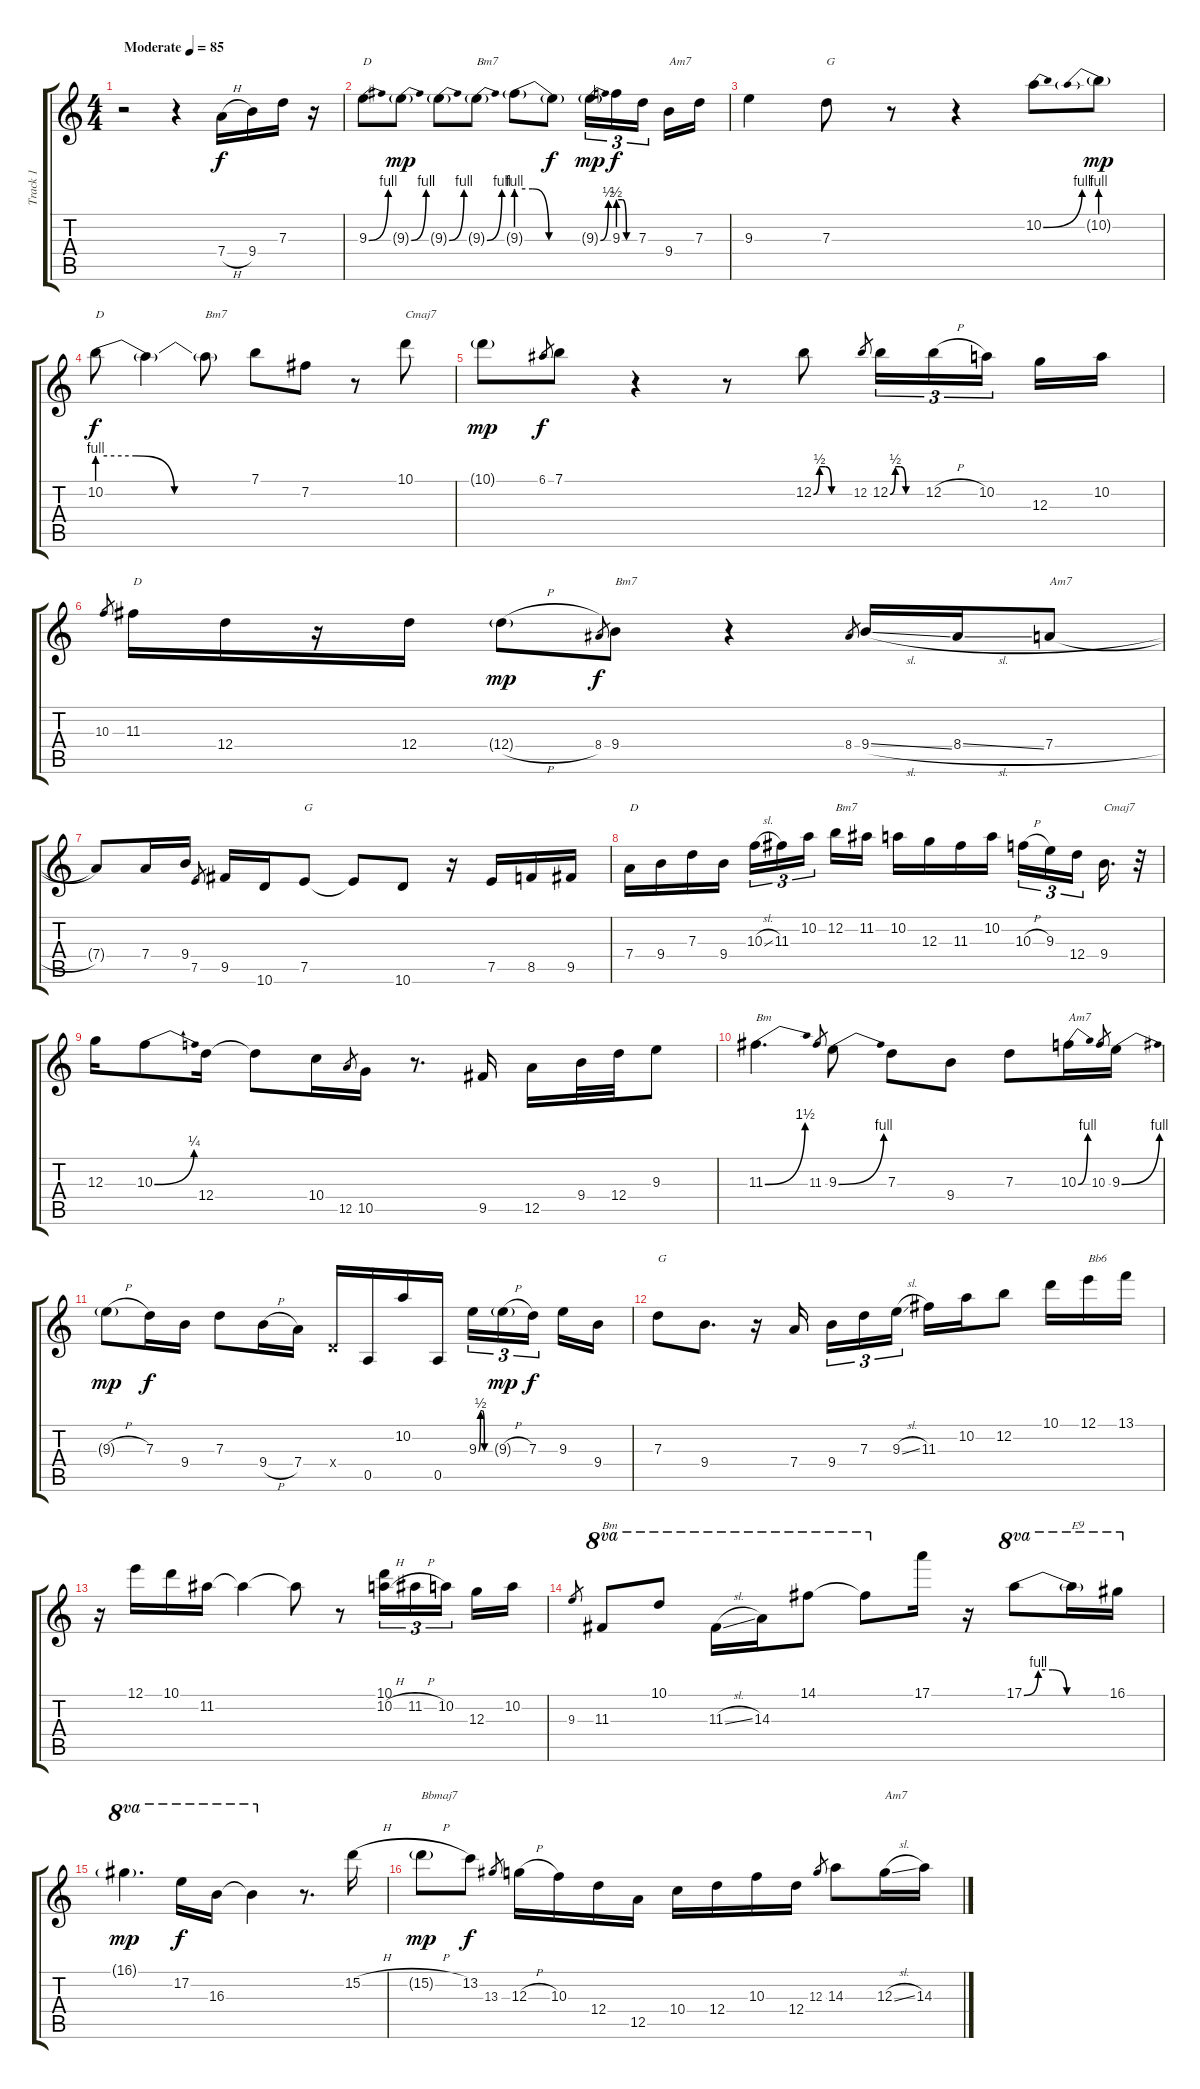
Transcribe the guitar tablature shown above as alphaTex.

\track ("Track 1" "Track 1") {instrument electricguitarjazz}
\staff {score tabs}
\tuning (E4 B3 G3 D3 A2 E2) {hide}
\ts (4 4)
\tempo (85 "Moderate")
\clef g2
\ks c
r.2{dy f instrument electricguitarjazz} r.4 7.4{h}.16 9.4.16 7.3.16 r.16 |
9.3{be (bend 0 0 60 4)}.8{txt "D"} 9.3{be (bend 0 0 60 4) g}.8{dy mp} 9.3{be (bend 0 0 60 4) g}.8 9.3{be (bend 0 0 60 4) g}.8{txt "Bm7"} 9.3{be (custom 0 4 15 4 30 0 60 0) g}.8 9.3{t}.8{dy f} 9.3{be (bend 0 0 60 2) g}.16{tu (3 2) dy mp} 9.3{be (custom 0 2 15 2 30 0 60 0)}.16{tu (3 2) dy f} 7.3.16{tu (3 2) beam splitsecondary} 9.4.16{txt "Am7"} 7.3.16 |
9.3.4 7.3.8{txt "G"} r.8 r.4 10.2{be (bend 0 0 60 4)}.8 10.2{be (prebend 0 4 60 4) g}.8{dy mp} |
10.2{be (custom 0 4 15 4 30 0 60 0)}.8{txt "D" dy f} 10.2{t}.4 10.2{t}.8{txt "Bm7"} 7.1.8 7.2.8 r.8 10.1.8{txt "Cmaj7"} |
10.1{g}.8{dy mp} 6.1.8{gr dy f} 7.1.8 r.4 r.8 12.2{be (custom 0 0 10 2 20 2 30 0 60 0)}.8 12.2.8{gr} 12.2{be (custom 0 0 10 2 20 2 30 0 60 0)}.16{tu (3 2)} 12.2{h}.16{tu (3 2)} 10.2.16{tu (3 2) beam splitsecondary} 12.3.16 10.2.16 |
10.3.8{gr} 11.3.16{txt "D"} 12.4.16 r.16 12.4.16 12.4{h g}.8{dy mp} 8.4.8{gr dy f} 9.4.8{txt "Bm7"} r.4 8.4.8{gr} 9.4{sl}.16 8.4{sl}.16 7.4{h}.8{txt "Am7"} |
7.4{t}.8 7.4.16 9.4.16 7.5.8{gr} 9.5.16 10.6.16 7.5.8{txt "G"} 7.5{t}.8 10.6.8 r.16 7.5.16 8.5.16 9.5.16 |
7.4.16{txt "D"} 9.4.16 7.3.16 9.4.16 10.3{sl}.16{tu (3 2)} 11.3.16{tu (3 2)} 10.2.16{tu (3 2) beam splitsecondary} 12.2.16{txt "Bm7"} 11.2.16 10.2.16 12.3.16 11.3.16 10.2.16 10.3{h}.16{tu (3 2)} 9.3.16{tu (3 2)} 12.4.16{tu (3 2) beam splitsecondary} 9.4.16{d txt "Cmaj7"} r.32 |
12.3.16 10.3{be (bend 0 0 60 1)}.8 12.4.16 12.4{t}.8 10.4.16 12.5.8{gr} 10.5.16 r.8{d} 9.5.16 12.5.16 9.4.32 12.4.32 9.3.8 |
11.3{be (bend 0 0 60 6)}.4{d txt "Bm"} 11.3.8{gr} 9.3{be (bend 0 0 60 4)}.8 7.3.8 9.4.8 7.3.8 10.3{be (bend 0 0 60 4)}.16{txt "Am7"} 10.3.8{gr} 9.3{be (bend 0 0 60 4)}.16 |
9.3{h g}.8{dy mp} 7.3.16{dy f} 9.4.16 7.3.8 9.4{h}.16 7.4.16 0.4{x}.16 0.5.16 10.2.16 0.5.16 9.3{be (custom 0 0 10 2 20 2 30 0 60 0)}.16{tu (3 2)} 9.3{h g}.16{tu (3 2) dy mp} 7.3.16{tu (3 2) dy f beam splitsecondary} 9.3.16 9.4.16 |
7.3.8{txt "G"} 9.4.8{d} r.16 7.4.16{beam splitsecondary} 9.4.16{tu (3 2)} 7.3.16{tu (3 2)} 9.3{sl}.16{tu (3 2) beam splitsecondary} 11.3.16 10.2.16 12.2.8 10.1.16 12.1.16{txt "Bb6"} 13.1.16 |
r.16 12.1.16 10.1.16 11.2.16 11.2{t}.4 11.2{t}.8 r.8 (10.1 10.2{h}).16{tu (3 2)} 11.2{h}.16{tu (3 2)} 10.2.16{tu (3 2) beam splitsecondary} 12.3.16 10.2.16 |
9.3.8{gr} 11.3.8{ot 8va txt "Bm"} 10.1.8{ot 8va} 11.3{sl}.16{ot 8va} 14.3.16{ot 8va} 14.1.8{ot 8va} 14.1{t}.8{ot 8va} 17.1.16 r.16 17.1{be (custom 0 0 10 4 20 4 30 0 60 0)}.8{ot 8va} 17.1{t}.16{ot 8va txt "E9"} 16.1.16{ot 8va} |
16.1{g}.4{d ot 8va dy mp} 17.2.16{ot 8va dy f} 16.3.16{ot 8va} 16.3{t}.4{ot 8va} r.8{d} 15.2{h}.16 |
15.2{h g}.8{txt "Bbmaj7" dy mp} 13.2.8{dy f} 13.3.8{gr} 12.3{h}.16 10.3.16 12.4.16 12.5.16 10.4.16 12.4.16 10.3.16 12.4.16 12.3.8{gr} 14.3.8 12.3{sl}.16{txt "Am7"} 14.3.16
